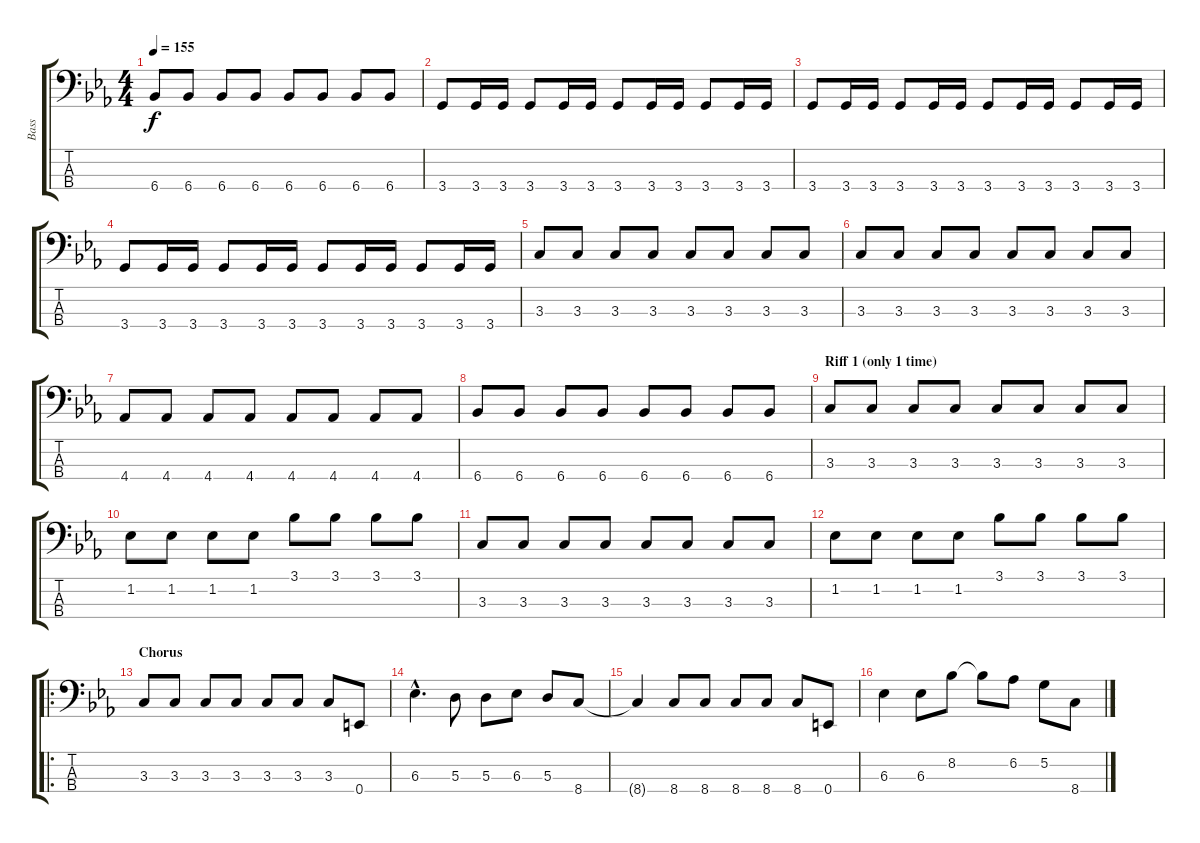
\track ("Bass" "Bass") {instrument electricbasspick}
\staff {score tabs}
\tuning (G2 D2 A1 E1) {hide}
\ts (4 4)
\tempo 155
\clef f4
\ks cminor
6.4.8{dy f} 6.4.8 6.4.8 6.4.8 6.4.8 6.4.8 6.4.8 6.4.8 |
3.4.8 3.4.16 3.4.16 3.4.8 3.4.16 3.4.16 3.4.8 3.4.16 3.4.16 3.4.8 3.4.16 3.4.16 |
3.4.8 3.4.16 3.4.16 3.4.8 3.4.16 3.4.16 3.4.8 3.4.16 3.4.16 3.4.8 3.4.16 3.4.16 |
3.4.8 3.4.16 3.4.16 3.4.8 3.4.16 3.4.16 3.4.8 3.4.16 3.4.16 3.4.8 3.4.16 3.4.16 |
3.3.8 3.3.8 3.3.8 3.3.8 3.3.8 3.3.8 3.3.8 3.3.8 |
3.3.8 3.3.8 3.3.8 3.3.8 3.3.8 3.3.8 3.3.8 3.3.8 |
4.4.8 4.4.8 4.4.8 4.4.8 4.4.8 4.4.8 4.4.8 4.4.8 |
6.4.8 6.4.8 6.4.8 6.4.8 6.4.8 6.4.8 6.4.8 6.4.8 |
\section ("" "Riff 1 (only 1 time)")
3.3.8 3.3.8 3.3.8 3.3.8 3.3.8 3.3.8 3.3.8 3.3.8 |
1.2.8 1.2.8 1.2.8 1.2.8 3.1.8 3.1.8 3.1.8 3.1.8 |
3.3.8 3.3.8 3.3.8 3.3.8 3.3.8 3.3.8 3.3.8 3.3.8 |
1.2.8 1.2.8 1.2.8 1.2.8 3.1.8 3.1.8 3.1.8 3.1.8 |
\ro
\section ("" "Chorus")
3.3.8 3.3.8 3.3.8 3.3.8 3.3.8 3.3.8 3.3.8 0.4.8 |
6.3{hac}.4{d} 5.3.8 5.3.8 6.3.8 5.3.8 8.4.8 |
8.4{t}.4 8.4.8 8.4.8 8.4.8 8.4.8 8.4.8 0.4.8 |
6.3.4 6.3.8 8.2.8 8.2{t}.8 6.2.8 5.2.8 8.4.8
